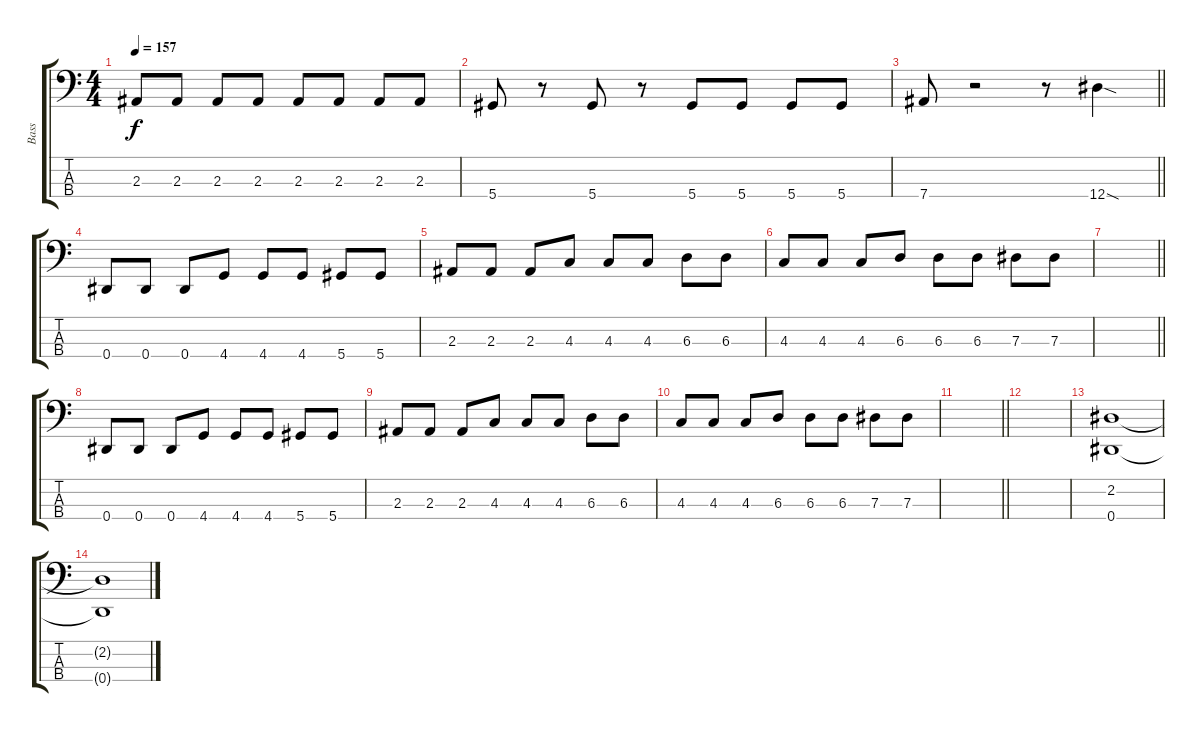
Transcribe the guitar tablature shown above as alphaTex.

\track ("Bass" "Bass") {instrument electricbasspick}
\staff {score tabs}
\tuning (Gb2 Db2 Ab1 Eb1) {hide}
\ts (4 4)
\tempo 157
\clef f4
\ks c
2.3.8{dy f} 2.3.8 2.3.8 2.3.8 2.3.8 2.3.8 2.3.8 2.3.8 |
5.4.8 r.8 5.4.8 r.8 5.4.8 5.4.8 5.4.8 5.4.8 |
\barLineRight lightlight
7.4.8 r.2 r.8 12.4{sod}.4 |
0.4.8 0.4.8 0.4.8 4.4.8 4.4.8 4.4.8 5.4.8 5.4.8 |
2.3.8 2.3.8 2.3.8 4.3.8 4.3.8 4.3.8 6.3.8 6.3.8 |
4.3.8 4.3.8 4.3.8 6.3.8 6.3.8 6.3.8 7.3.8 7.3.8 |
\barLineRight lightlight
|
0.4.8 0.4.8 0.4.8 4.4.8 4.4.8 4.4.8 5.4.8 5.4.8 |
2.3.8 2.3.8 2.3.8 4.3.8 4.3.8 4.3.8 6.3.8 6.3.8 |
4.3.8 4.3.8 4.3.8 6.3.8 6.3.8 6.3.8 7.3.8 7.3.8 |
\barLineRight lightlight
|
|
(2.2 0.4).1 |
(2.2{t} 0.4{t}).1
